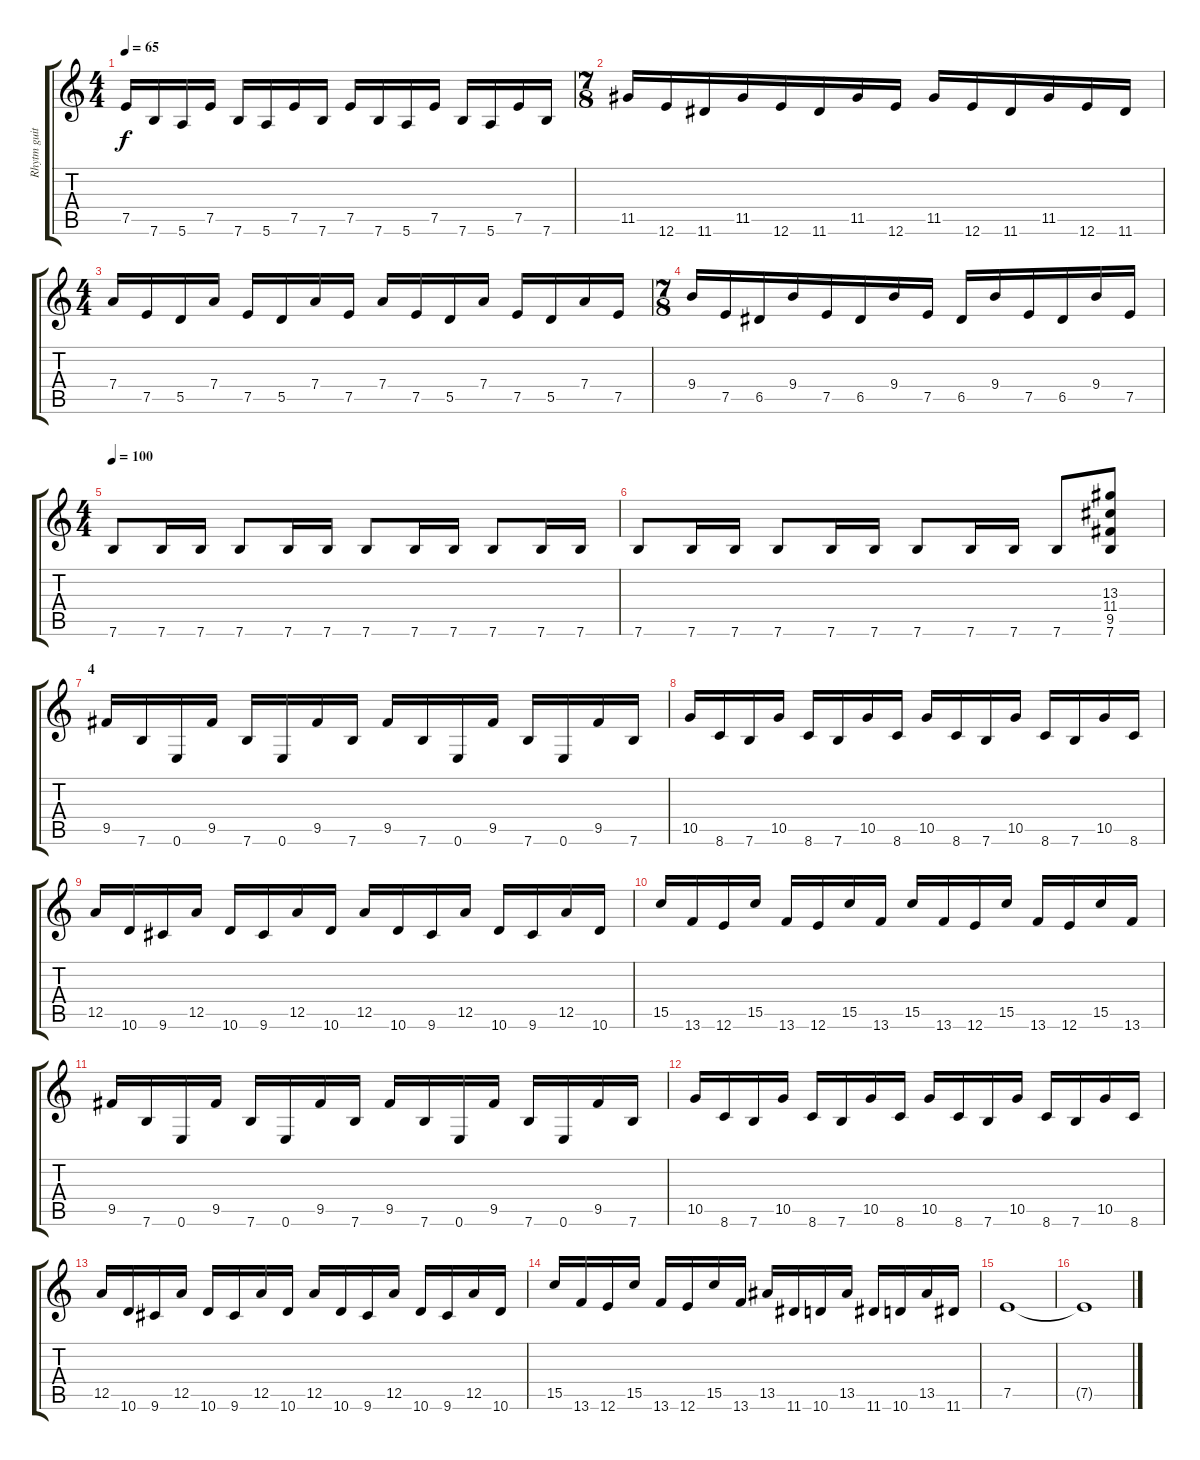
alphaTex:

\track ("Rhytm guitar" "Rhytm guit") {instrument overdrivenguitar}
\staff {score tabs}
\tuning (E4 B3 G3 D3 A2 E2) {hide}
\ts (4 4)
\tempo 65
\clef g2
\ks c
7.5.16{dy f} 7.6.16 5.6.16 7.5.16 7.6.16 5.6.16 7.5.16 7.6.16 7.5.16 7.6.16 5.6.16 7.5.16 7.6.16 5.6.16 7.5.16 7.6.16 |
\ts (7 8)
11.5.16 12.6.16 11.6.16 11.5.16 12.6.16 11.6.16 11.5.16 12.6.16 11.5.16 12.6.16 11.6.16 11.5.16 12.6.16 11.6.16 |
\ts (4 4)
7.4.16 7.5.16 5.5.16 7.4.16 7.5.16 5.5.16 7.4.16 7.5.16 7.4.16 7.5.16 5.5.16 7.4.16 7.5.16 5.5.16 7.4.16 7.5.16 |
\ts (7 8)
9.4.16 7.5.16 6.5.16 9.4.16 7.5.16 6.5.16 9.4.16 7.5.16 6.5.16 9.4.16 7.5.16 6.5.16 9.4.16 7.5.16 |
\ts (4 4)
\tempo 100
7.6.8{volume 10} 7.6.16 7.6.16 7.6.8 7.6.16 7.6.16 7.6.8 7.6.16 7.6.16 7.6.8 7.6.16 7.6.16 |
7.6.8 7.6.16 7.6.16 7.6.8 7.6.16 7.6.16 7.6.8 7.6.16 7.6.16 7.6.8 (13.3 11.4 9.5 7.6).8 |
\section ("" "4")
9.5.16 7.6.16 0.6.16 9.5.16 7.6.16 0.6.16 9.5.16 7.6.16 9.5.16 7.6.16 0.6.16 9.5.16 7.6.16 0.6.16 9.5.16 7.6.16 |
10.5.16 8.6.16 7.6.16 10.5.16 8.6.16 7.6.16 10.5.16 8.6.16 10.5.16 8.6.16 7.6.16 10.5.16 8.6.16 7.6.16 10.5.16 8.6.16 |
12.5.16 10.6.16 9.6.16 12.5.16 10.6.16 9.6.16 12.5.16 10.6.16 12.5.16 10.6.16 9.6.16 12.5.16 10.6.16 9.6.16 12.5.16 10.6.16 |
15.5.16 13.6.16 12.6.16 15.5.16 13.6.16 12.6.16 15.5.16 13.6.16 15.5.16 13.6.16 12.6.16 15.5.16 13.6.16 12.6.16 15.5.16 13.6.16 |
9.5.16 7.6.16 0.6.16 9.5.16 7.6.16 0.6.16 9.5.16 7.6.16 9.5.16 7.6.16 0.6.16 9.5.16 7.6.16 0.6.16 9.5.16 7.6.16 |
10.5.16 8.6.16 7.6.16 10.5.16 8.6.16 7.6.16 10.5.16 8.6.16 10.5.16 8.6.16 7.6.16 10.5.16 8.6.16 7.6.16 10.5.16 8.6.16 |
12.5.16 10.6.16 9.6.16 12.5.16 10.6.16 9.6.16 12.5.16 10.6.16 12.5.16 10.6.16 9.6.16 12.5.16 10.6.16 9.6.16 12.5.16 10.6.16 |
15.5.16 13.6.16 12.6.16 15.5.16 13.6.16 12.6.16 15.5.16 13.6.16 13.5.16 11.6.16 10.6.16 13.5.16 11.6.16 10.6.16 13.5.16 11.6.16 |
7.5.1{volume 7} |
7.5{t}.1
